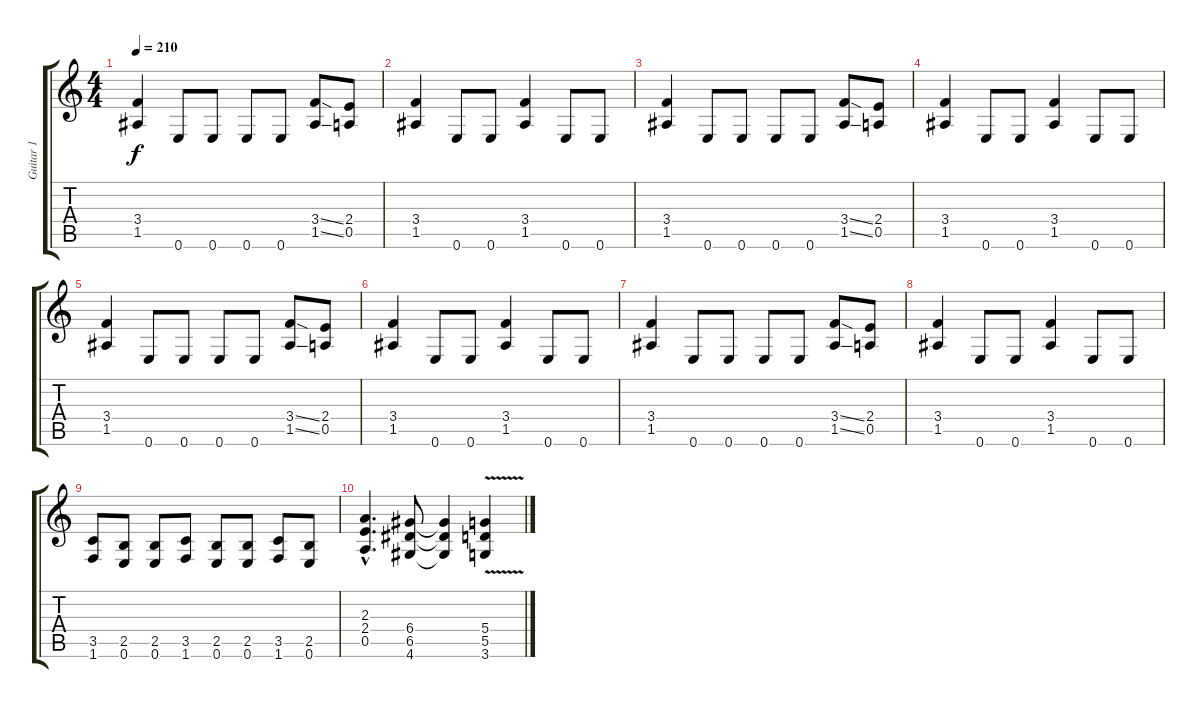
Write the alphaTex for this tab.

\track ("Guitar 1" "Guitar 1") {instrument distortionguitar}
\staff {score tabs}
\tuning (E4 B3 G3 D3 A2 E2) {hide}
\ts (4 4)
\tempo 210
\clef g2
\ks c
(3.4 1.5).4{dy f} 0.6.8 0.6.8 0.6.8 0.6.8 (3.4{ss} 1.5{ss}).8 (2.4 0.5).8 |
(3.4 1.5).4 0.6.8 0.6.8 (3.4 1.5).4 0.6.8 0.6.8 |
(3.4 1.5).4 0.6.8 0.6.8 0.6.8 0.6.8 (3.4{ss} 1.5{ss}).8 (2.4 0.5).8 |
(3.4 1.5).4 0.6.8 0.6.8 (3.4 1.5).4 0.6.8 0.6.8 |
(3.4 1.5).4 0.6.8 0.6.8 0.6.8 0.6.8 (3.4{ss} 1.5{ss}).8 (2.4 0.5).8 |
(3.4 1.5).4 0.6.8 0.6.8 (3.4 1.5).4 0.6.8 0.6.8 |
(3.4 1.5).4 0.6.8 0.6.8 0.6.8 0.6.8 (3.4{ss} 1.5{ss}).8 (2.4 0.5).8 |
(3.4 1.5).4 0.6.8 0.6.8 (3.4 1.5).4 0.6.8 0.6.8 |
(3.5 1.6).8 (2.5 0.6).8 (2.5 0.6).8 (3.5 1.6).8 (2.5 0.6).8 (2.5 0.6).8 (3.5 1.6).8 (2.5 0.6).8 |
(2.3{hac} 2.4{hac} 0.5{hac}).4{d} (6.4 6.5 4.6).8 (6.4{t} 6.5{t} 4.6{t}).4 (5.4{v} 5.5{v} 3.6{v}).4
